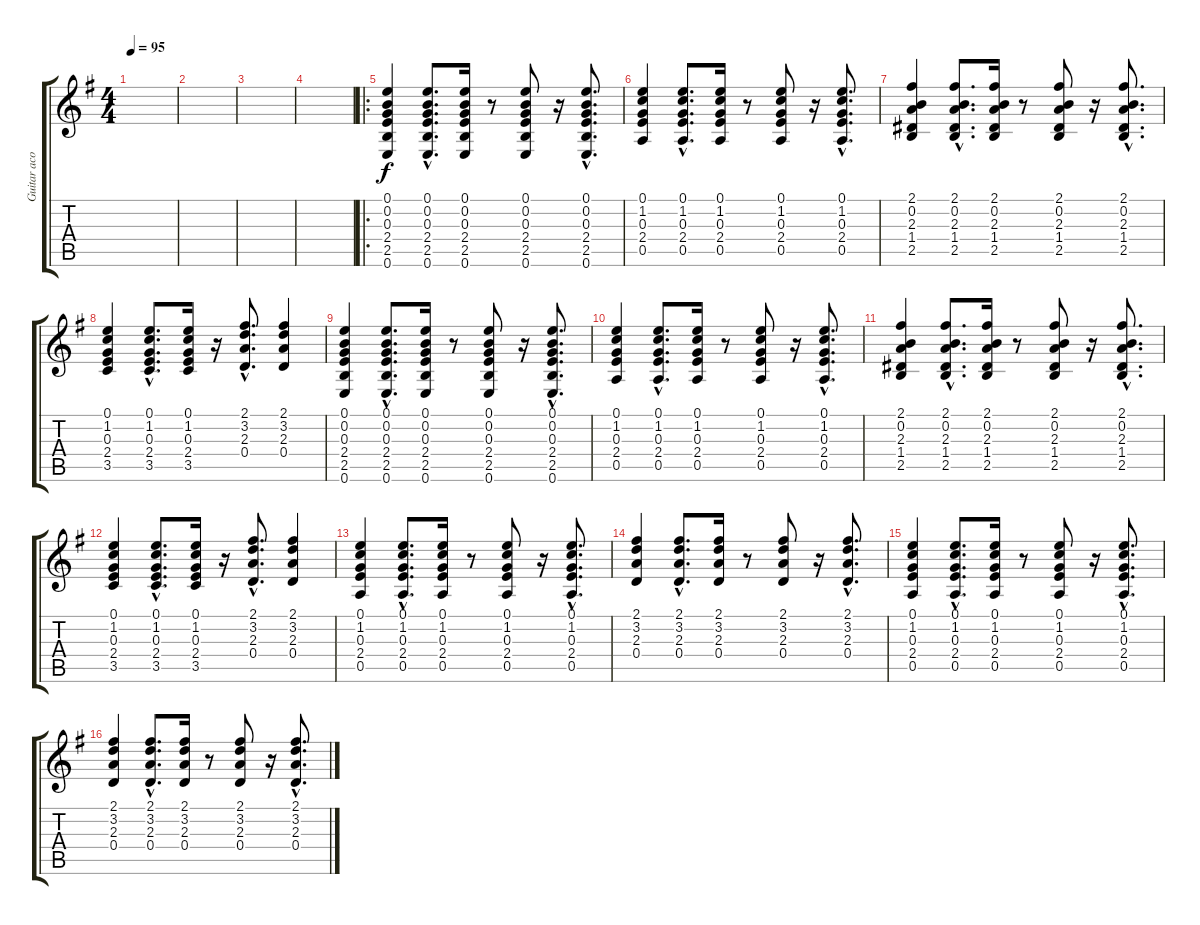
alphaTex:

\track ("Guitar acoustique" "Guitar aco") {instrument acousticguitarsteel}
\staff {score tabs}
\tuning (E4 B3 G3 D3 A2 E2) {hide}
\ts (4 4)
\tempo 95
\clef g2
\ks g
|
|
|
|
\ro
(0.1 0.2 0.3 2.4 2.5 0.6).4 (0.1{hac} 0.2{hac} 0.3{hac} 2.4{hac} 2.5{hac} 0.6{hac}).8{d} (0.1 0.2 0.3 2.4 2.5 0.6).16 r.8 (0.1 0.2 0.3 2.4 2.5 0.6).8 r.16 (0.1{hac} 0.2{hac} 0.3{hac} 2.4{hac} 2.5{hac} 0.6{hac}).8{d} |
(0.1 1.2 0.3 2.4 0.5).4 (0.1{hac} 1.2{hac} 0.3{hac} 2.4{hac} 0.5{hac}).8{d} (0.1 1.2 0.3 2.4 0.5).16 r.8 (0.1 1.2 0.3 2.4 0.5).8 r.16 (0.1{hac} 1.2{hac} 0.3{hac} 2.4{hac} 0.5{hac}).8{d} |
(2.1 0.2 2.3 1.4 2.5).4 (2.1{hac} 0.2{hac} 2.3{hac} 1.4{hac} 2.5{hac}).8{d} (2.1 0.2 2.3 1.4 2.5).16 r.8 (2.1 0.2 2.3 1.4 2.5).8 r.16 (2.1{hac} 0.2{hac} 2.3{hac} 1.4{hac} 2.5{hac}).8{d} |
(0.1 1.2 0.3 2.4 3.5).4 (0.1{hac} 1.2{hac} 0.3{hac} 2.4{hac} 3.5{hac}).8{d} (0.1 1.2 0.3 2.4 3.5).16 r.16 (2.1{hac} 3.2{hac} 2.3{hac} 0.4{hac}).8{d} (2.1 3.2 2.3 0.4).4 |
(0.1 0.2 0.3 2.4 2.5 0.6).4 (0.1{hac} 0.2{hac} 0.3{hac} 2.4{hac} 2.5{hac} 0.6{hac}).8{d} (0.1 0.2 0.3 2.4 2.5 0.6).16 r.8 (0.1 0.2 0.3 2.4 2.5 0.6).8 r.16 (0.1{hac} 0.2{hac} 0.3{hac} 2.4{hac} 2.5{hac} 0.6{hac}).8{d} |
(0.1 1.2 0.3 2.4 0.5).4 (0.1{hac} 1.2{hac} 0.3{hac} 2.4{hac} 0.5{hac}).8{d} (0.1 1.2 0.3 2.4 0.5).16 r.8 (0.1 1.2 0.3 2.4 0.5).8 r.16 (0.1{hac} 1.2{hac} 0.3{hac} 2.4{hac} 0.5{hac}).8{d} |
(2.1 0.2 2.3 1.4 2.5).4 (2.1{hac} 0.2{hac} 2.3{hac} 1.4{hac} 2.5{hac}).8{d} (2.1 0.2 2.3 1.4 2.5).16 r.8 (2.1 0.2 2.3 1.4 2.5).8 r.16 (2.1{hac} 0.2{hac} 2.3{hac} 1.4{hac} 2.5{hac}).8{d} |
(0.1 1.2 0.3 2.4 3.5).4 (0.1{hac} 1.2{hac} 0.3{hac} 2.4{hac} 3.5{hac}).8{d} (0.1 1.2 0.3 2.4 3.5).16 r.16 (2.1{hac} 3.2{hac} 2.3{hac} 0.4{hac}).8{d} (2.1 3.2 2.3 0.4).4 |
(0.1 1.2 0.3 2.4 0.5).4 (0.1{hac} 1.2{hac} 0.3{hac} 2.4{hac} 0.5{hac}).8{d} (0.1 1.2 0.3 2.4 0.5).16 r.8 (0.1 1.2 0.3 2.4 0.5).8 r.16 (0.1{hac} 1.2{hac} 0.3{hac} 2.4{hac} 0.5{hac}).8{d} |
(2.1 3.2 2.3 0.4).4 (2.1{hac} 3.2{hac} 2.3{hac} 0.4{hac}).8{d} (2.1 3.2 2.3 0.4).16 r.8 (2.1 3.2 2.3 0.4).8 r.16 (2.1{hac} 3.2{hac} 2.3{hac} 0.4{hac}).8{d} |
(0.1 1.2 0.3 2.4 0.5).4 (0.1{hac} 1.2{hac} 0.3{hac} 2.4{hac} 0.5{hac}).8{d} (0.1 1.2 0.3 2.4 0.5).16 r.8 (0.1 1.2 0.3 2.4 0.5).8 r.16 (0.1{hac} 1.2{hac} 0.3{hac} 2.4{hac} 0.5{hac}).8{d} |
(2.1 3.2 2.3 0.4).4 (2.1{hac} 3.2{hac} 2.3{hac} 0.4{hac}).8{d} (2.1 3.2 2.3 0.4).16 r.8 (2.1 3.2 2.3 0.4).8 r.16 (2.1{hac} 3.2{hac} 2.3{hac} 0.4{hac}).8{d}
